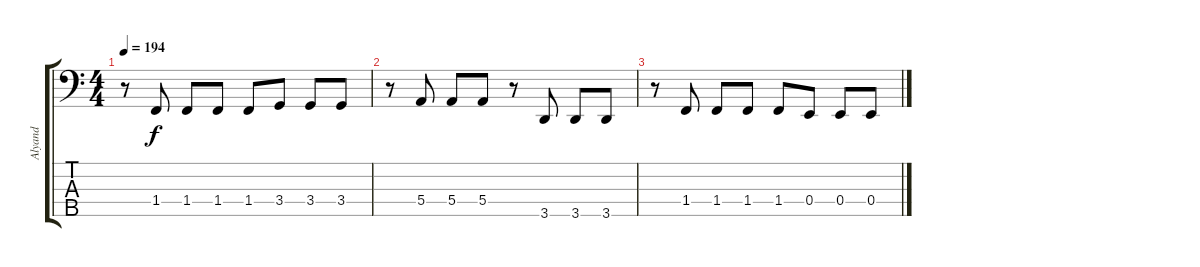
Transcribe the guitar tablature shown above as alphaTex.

\track ("Alyand" "Alyand") {instrument electricbasspick}
\staff {score tabs}
\tuning (G2 D2 A1 E1 B0) {hide}
\ts (4 4)
\tempo 194
\clef f4
\ks c
r.8{dy f} 1.4.8 1.4.8 1.4.8 1.4.8 3.4.8 3.4.8 3.4.8 |
r.8 5.4.8 5.4.8 5.4.8 r.8 3.5.8 3.5.8 3.5.8 |
r.8 1.4.8 1.4.8 1.4.8 1.4.8 0.4.8 0.4.8 0.4.8
